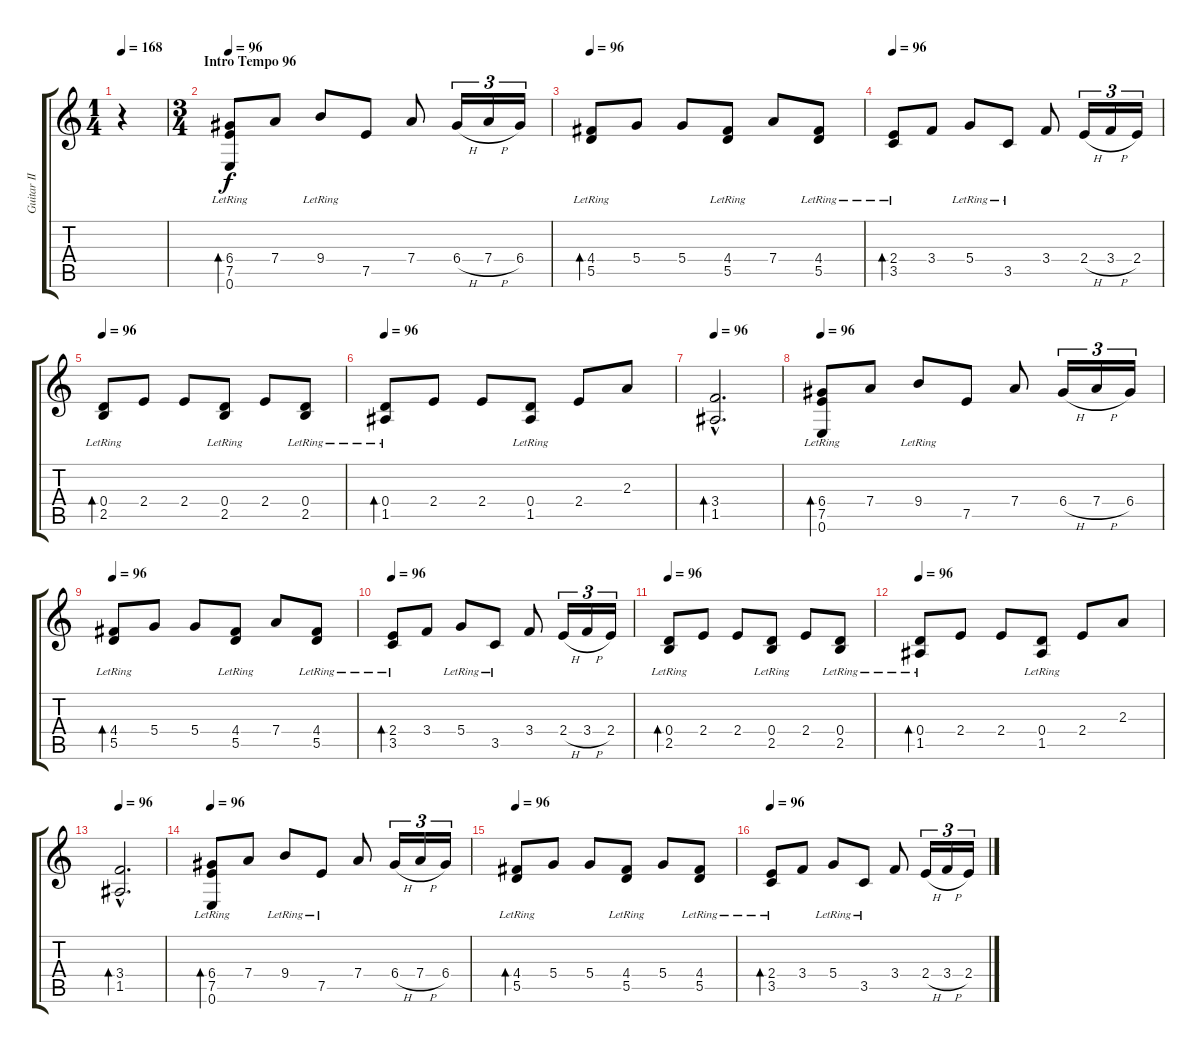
\track ("Guitar II Acoustic" "Guitar II ") {instrument acousticguitarsteel}
\staff {score tabs}
\tuning (E4 B3 G3 D3 A2 E2) {hide}
\ts (1 4)
\tempo 168
\tempo 96
\tempo 168
\clef g2
\ks c
r.4{dy f instrument acousticguitarsteel} |
\ts (3 4)
\section ("" "Intro Tempo 96")
\tempo 96
(6.4 7.5{lr} 0.6{lr}).8{bd 120} 7.4.8 9.4{lr}.8 7.5.8 7.4.8 6.4{h}.16{tu (3 2)} 7.4{h}.16{tu (3 2)} 6.4.16{tu (3 2)} |
\tempo 96
(4.4 5.5{lr}).8{bd 120} 5.4.8 5.4.8 (4.4 5.5{lr}).8 7.4.8 (4.4 5.5{lr}).8 |
\tempo 96
(2.4 3.5{lr}).8{bd 120} 3.4.8 5.4{lr}.8 3.5{lr}.8 3.4.8 2.4{h}.16{tu (3 2)} 3.4{h}.16{tu (3 2)} 2.4.16{tu (3 2)} |
\tempo 96
(0.4 2.5{lr}).8{bd 120} 2.4.8 2.4.8 (0.4 2.5{lr}).8 2.4.8 (0.4 2.5{lr}).8 |
\tempo 96
(0.4 1.5{lr}).8{bd 120} 2.4.8 2.4.8 (0.4 1.5{lr}).8 2.4.8 2.3.8 |
\tempo 96
(3.4{hac} 1.5{hac}).2{d bd 120} |
\tempo 96
(6.4 7.5{lr} 0.6{lr}).8{bd 120} 7.4.8 9.4{lr}.8 7.5.8 7.4.8 6.4{h}.16{tu (3 2)} 7.4{h}.16{tu (3 2)} 6.4.16{tu (3 2)} |
\tempo 96
(4.4 5.5{lr}).8{bd 120} 5.4.8 5.4.8 (4.4 5.5{lr}).8 7.4.8 (4.4 5.5{lr}).8 |
\tempo 96
(2.4 3.5{lr}).8{bd 120} 3.4.8 5.4{lr}.8 3.5{lr}.8 3.4.8 2.4{h}.16{tu (3 2)} 3.4{h}.16{tu (3 2)} 2.4.16{tu (3 2)} |
\tempo 96
(0.4 2.5{lr}).8{bd 120} 2.4.8 2.4.8 (0.4 2.5{lr}).8 2.4.8 (0.4 2.5{lr}).8 |
\tempo 96
(0.4 1.5{lr}).8{bd 120} 2.4.8 2.4.8 (0.4 1.5{lr}).8 2.4.8 2.3.8 |
\tempo 96
(3.4{hac} 1.5{hac}).2{d bd 120} |
\tempo 96
(6.4 7.5{lr} 0.6{lr}).8{bd 120} 7.4.8 9.4{lr}.8 7.5{lr}.8 7.4.8 6.4{h}.16{tu (3 2)} 7.4{h}.16{tu (3 2)} 6.4.16{tu (3 2)} |
\tempo 96
(4.4 5.5{lr}).8{bd 120} 5.4.8 5.4.8 (4.4 5.5{lr}).8 5.4.8 (4.4 5.5{lr}).8 |
\tempo 96
(2.4 3.5{lr}).8{bd 120} 3.4.8 5.4{lr}.8 3.5{lr}.8 3.4.8 2.4{h}.16{tu (3 2)} 3.4{h}.16{tu (3 2)} 2.4.16{tu (3 2)}
